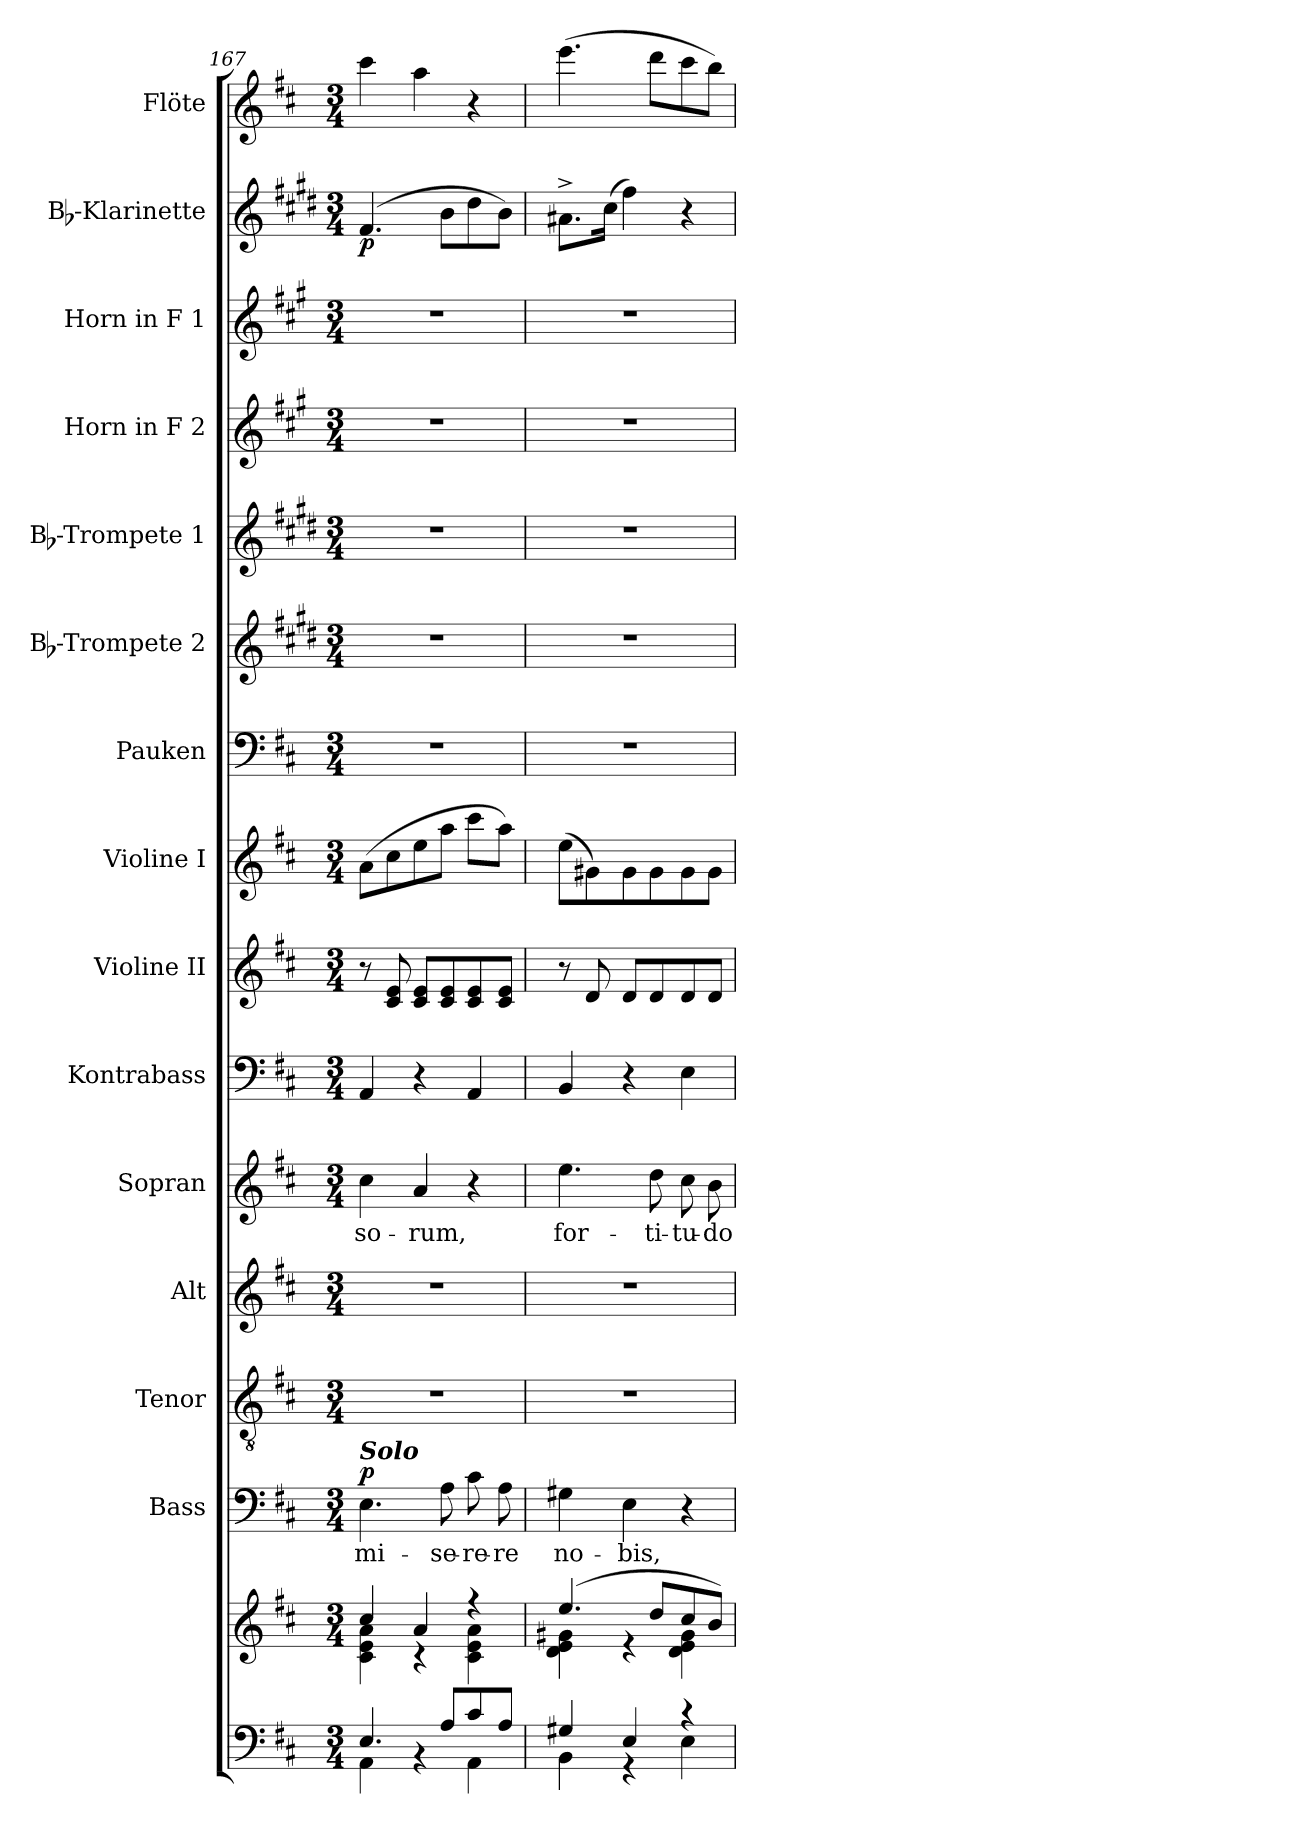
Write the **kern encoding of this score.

**kern	**kern	**kern	**text	**dynam	**kern	**kern	**kern	**text	**kern	**kern	**kern	**kern	**kern	**kern	**kern	**kern	**kern	**dynam	**kern
*part15	*part15	*part14	*part14	*part14	*part13	*part12	*part11	*part11	*part10	*part9	*part8	*part7	*part6	*part5	*part4	*part3	*part2	*part2	*part1
*staff16	*staff15	*staff14	*staff14	*staff14	*staff13	*staff12	*staff11	*staff11	*staff10	*staff9	*staff8	*staff7	*staff6	*staff5	*staff4	*staff3	*staff2	*staff2	*staff1
*	*	*I"Bass	*	*	*I"Tenor	*I"Alt	*I"Sopran	*	*I"Kontrabass	*I"Violine II	*I"Violine I	*I"Pauken	*I"Bb-Trompete 2	*I"Bb-Trompete 1	*I"Horn in F 2	*I"Horn in F 1	*I"Bb-Klarinette	*	*I"Flöte
*	*	*I'B.	*	*	*I'T.	*I'A.	*I'S.	*	*I'Kb.	*I'Vl. II	*I'Vl. I	*I'Pk.	*I'Bb Trp. 2	*I'Bb Trp. 1	*	*	*I'Bb Kl.	*	*I'Fl.
*clefF4	*clefG2	*clefF4	*	*	*clefGv2	*clefG2	*clefG2	*	*clefF4	*clefG2	*clefG2	*clefF4	*clefG2	*clefG2	*clefG2	*clefG2	*clefG2	*	*clefG2
*	*	*	*	*	*	*	*	*	*ITrd7c12	*	*	*	*ITrd1c2	*ITrd1c2	*ITrd4c7	*ITrd4c7	*ITrd1c2	*	*
*k[f#c#]	*k[f#c#]	*k[f#c#]	*	*	*k[f#c#]	*k[f#c#]	*k[f#c#]	*	*k[f#c#]	*k[f#c#]	*k[f#c#]	*k[f#c#]	*k[f#c#]	*k[f#c#]	*k[f#c#]	*k[f#c#]	*k[f#c#]	*	*k[f#c#]
*D:	*D:	*D:	*	*	*D:	*D:	*D:	*	*D:	*D:	*D:	*D:	*D:	*D:	*D:	*D:	*D:	*	*D:
*M3/4	*M3/4	*M3/4	*	*	*M3/4	*M3/4	*M3/4	*	*M3/4	*M3/4	*M3/4	*M3/4	*M3/4	*M3/4	*M3/4	*M3/4	*M3/4	*	*M3/4
=167	=167	=167	=167	=167	=167	=167	=167	=167	=167	=167	=167	=167	=167	=167	=167	=167	=167	=167	=167
*^	*^	*	*	*	*	*	*	*	*	*	*	*	*	*	*	*	*	*	*
!	!	!	!	!LO:TX:a:Bi:t=Solo	!	!	!	!	!	!	!	!	!	!	!	!	!	!	!	!	!
!	!	!	!	!	!LO:LY:b	!LO:DY:a	!	!	!	!LO:LY:b	!	!	!	!	!	!	!	!	!	!LO:DY:b	!
4.E/	4AA\	4cc#/	4c#\ 4e\ 4a\	4.E\	mi-	p	2.r	2.r	4cc#\	-so-	4AAA/	8r	(>8a\L	2.r	2.r	2.r	2.r	2.r	(4.e/	p	4ccc#\
.	.	.	.	.	.	.	.	.	.	.	.	8c#/ 8e/	8cc#\	.	.	.	.	.	.	.	.
!	!	!	!	!	!	!	!	!	!	!LO:LY:b	!	!	!	!	!	!	!	!	!	!	!
.	4rAA	4a/	4rc	.	.	.	.	.	4a/	-rum,	4r	8c#/ 8e/L	8ee\	.	.	.	.	.	.	.	4aa\
!	!	!	!	!	!LO:LY:b	!	!	!	!	!	!	!	!	!	!	!	!	!	!	!	!
8A/L	.	.	.	8A\	-se-	.	.	.	.	.	.	8c#/ 8e/	8aa\J	.	.	.	.	.	8a\L	.	.
!	!	!	!	!	!LO:LY:b	!	!	!	!	!	!	!	!	!	!	!	!	!	!	!	!
8c#/	4AA\	4rff	4c#\ 4e\ 4a\	8c#\	-re-	.	.	.	4r	.	4AAA/	8c#/ 8e/	8ccc#\L	.	.	.	.	.	8cc#\	.	4r
!	!	!	!	!	!LO:LY:b	!	!	!	!	!	!	!	!	!	!	!	!	!	!	!	!
8A/J	.	.	.	8A\	-re	.	.	.	.	.	.	8c#/ 8e/J	8aa\J)	.	.	.	.	.	8a\J)	.	.
!!LO:PB:g=z
=168	=168	=168	=168	=168	=168	=168	=168	=168	=168	=168	=168	=168	=168	=168	=168	=168	=168	=168	=168	=168	=168
!	!	!	!	!	!LO:LY:b	!	!	!	!	!LO:LY:b	!	!	!	!	!	!	!	!	!	!	!
4G#X/	4BB\	(4.ee/	4d\ 4e\ 4g#X\	4G#X\	no-	.	2.r	2.r	4.ee\	for-	4BBB/	8r	(>8ee\L	2.r	2.r	2.r	2.r	2.r	8.g#X^>\L	.	(>4.eee\
.	.	.	.	.	.	.	.	.	.	.	.	8d/	8g#X\)	.	.	.	.	.	.	.	.
.	.	.	.	.	.	.	.	.	.	.	.	.	.	.	.	.	.	.	(>16b\Jk	.	.
!	!	!	!	!	!LO:LY:b	!	!	!	!	!	!	!	!	!	!	!	!	!	!	!	!
4E/	4rGG	.	4rd	4E\	-bis,	.	.	.	.	.	4r	8d/L	8g#\	.	.	.	.	.	4ee\)	.	.
!	!	!	!	!	!	!	!	!	!	!LO:LY:b	!	!	!	!	!	!	!	!	!	!	!
.	.	8dd/L	.	.	.	.	.	.	8dd\	-ti-	.	8d/	8g#\	.	.	.	.	.	.	.	8ddd\L
!	!	!	!	!	!	!	!	!	!	!LO:LY:b	!	!	!	!	!	!	!	!	!	!	!
4rc	4E\	8cc#/	4d\ 4e\ 4g#\	4r	.	.	.	.	8cc#\	-tu-	4EE\	8d/	8g#\	.	.	.	.	.	4r	.	8ccc#\
!	!	!	!	!	!	!	!	!	!	!LO:LY:b	!	!	!	!	!	!	!	!	!	!	!
.	.	8b/J)	.	.	.	.	.	.	8b\	-do	.	8d/J	8g#\J	.	.	.	.	.	.	.	8bb\J)
*v	*v	*	*	*	*	*	*	*	*	*	*	*	*	*	*	*	*	*	*	*	*
*	*v	*v	*	*	*	*	*	*	*	*	*	*	*	*	*	*	*	*	*	*
=	=	=	=	=	=	=	=	=	=	=	=	=	=	=	=	=	=	=	=
*-	*-	*-	*-	*-	*-	*-	*-	*-	*-	*-	*-	*-	*-	*-	*-	*-	*-	*-	*-
